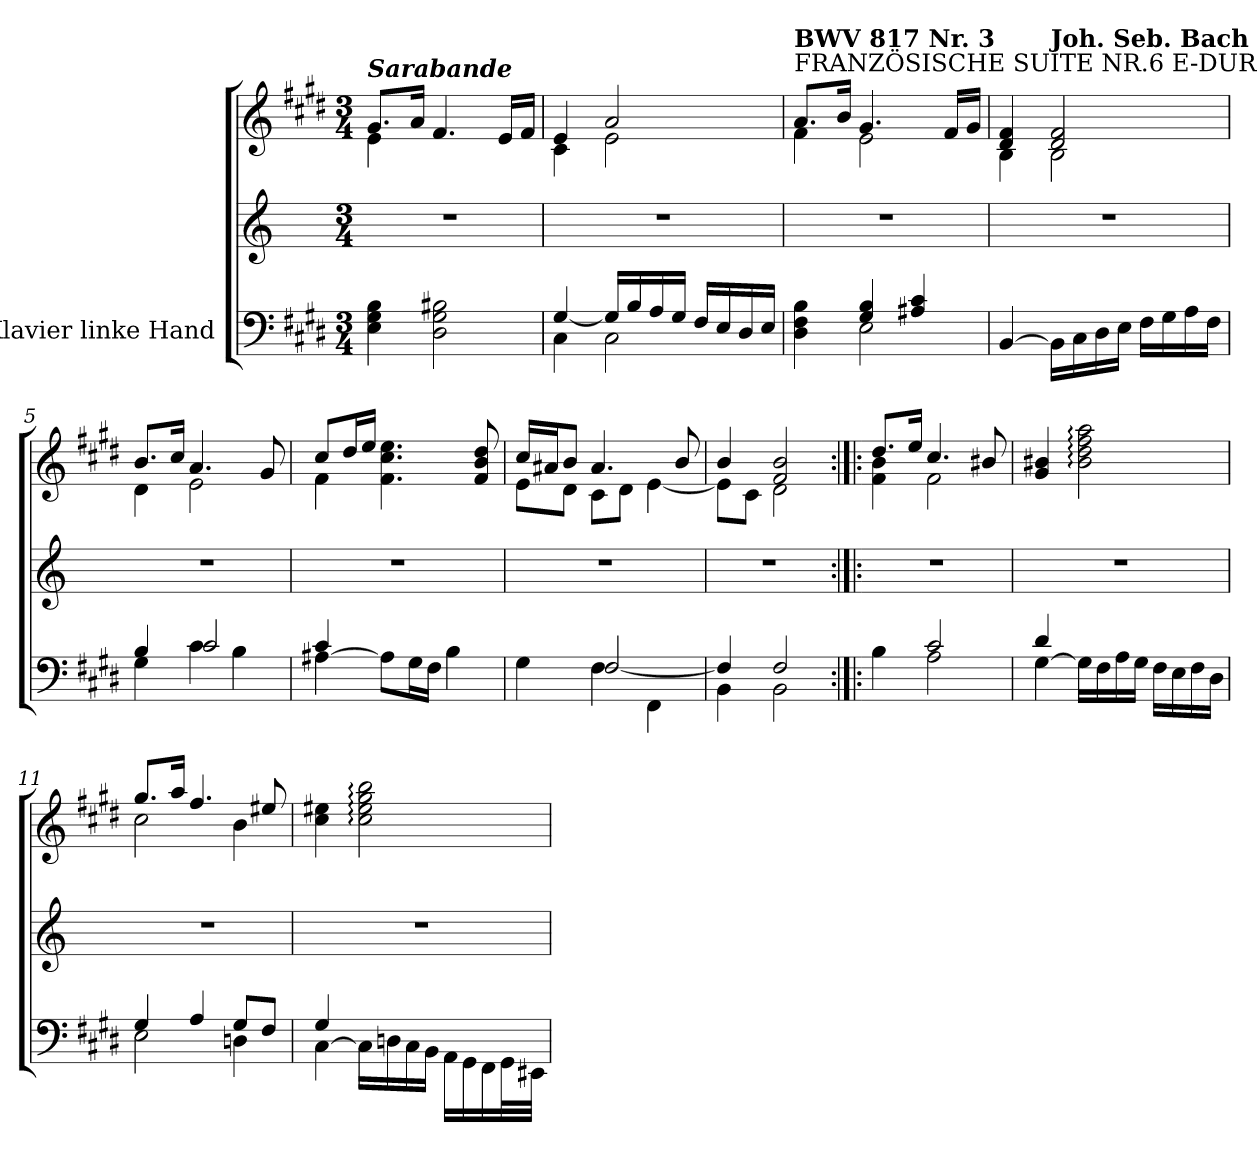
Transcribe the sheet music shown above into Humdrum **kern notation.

**kern	**kern	**kern
*part1	*part1	*part1
*staff3	*staff2	*staff1
*I"Klavier linke Hand	*	*
*clefF4	*clefG2	*clefG2
*k[f#c#g#d#]	*	*k[f#c#g#d#]
*M3/4	*M3/4	*M3/4
=1	=1	=1
*^	*	*^
!	!	!	!LO:TX:a:Bi:t=Sarabande	!
4E\ 4G#\ 4B\	2.ryy	2.r	8.g#/L	4e\
.	.	.	16a/Jk	.
2D#\ 2G#\ 2B#X\	.	.	4.f#/	2ryy
.	.	.	16e/LL	.
.	.	.	16f#/JJ	.
=2	=2	=2	=2	=2
4C#\	[4G#/	2.r	4e/	4c#\
2C#\	16G#/LL]	.	2a/	2e\
.	16B/	.	.	.
.	16A/	.	.	.
.	16G#/JJ	.	.	.
.	16F#/LL	.	.	.
.	16E/	.	.	.
.	16D#/	.	.	.
.	16E/JJ	.	.	.
=3	=3	=3	=3	=3
!	!	!	!LO:TX:a:t=FRANZÖSISCHE SUITE NR.6 E-DUR	!
!	!	!	!LO:TX:a:B:t=BWV 817 Nr. 3	!
4D#\ 4F#\ 4B\	4ryy	2.r	8.a/L	4f#\
.	.	.	16b/Jk	.
2E\	4G#/ 4B/	.	4.g#/	2e\
.	4A#X/ 4c#/	.	.	.
.	.	.	16f#/LL	.
.	.	.	16g#/JJ	.
!!LO:LB:g=z	!!
=4	=4	=4	=4	=4
[4BB/	2.ryy	2.r	4d#/ 4f#/	4B\
!	!	!	!LO:TX:a:B:t=Joh. Seb. Bach	!
16BB\LL]	.	.	2d#/ 2f#/	2B\
16C#\	.	.	.	.
16D#\	.	.	.	.
16E\JJ	.	.	.	.
16F#\LL	.	.	.	.
16G#\	.	.	.	.
16A\	.	.	.	.
16F#\JJ	.	.	.	.
!!LO:LB:g=z	!!
=5	=5	=5	=5	=5
4G#\	4B/	2.r	8.b/L	4d#\
.	.	.	16cc#/Jk	.
4c#\	2c#/	.	4.a/	2e\
4B\	.	.	.	.
.	.	.	8g#/	.
=6	=6	=6	=6	=6
[4A#X\	4c#/	2.r	8cc#/L	4f#\
.	.	.	16dd#/L	.
.	.	.	16ee/JJ	.
8A#\L]	4ryy	.	4.f#\ 4.cc#\ 4.ee\	2ryy
16G#\L	.	.	.	.
16F#\JJ	.	.	.	.
4B\	4ryy	.	.	.
.	.	.	8f#/ 8b/ 8dd#/	.
=7	=7	=7	=7	=7
4G#\	4ryy	2.r	16cc#/LL	8e\L
.	.	.	16a#X/J	.
.	.	.	8b/J	8d#\J
4F#\	[2F#/	.	4.a#/	8c#\L
.	.	.	.	8d#\J
4FF#\	.	.	.	[4e\
.	.	.	8b/	.
=8	=8	=8	=8	=8
4BB\	4F#/]	2.r	4b/	8e\L]
.	.	.	.	8c#\J
2BB\	2F#/	.	2f#/ 2b/	2d#\
=9:|!|:	=9:|!|:	=9:|!|:	=9:|!|:	=9:|!|:
4B\	4ryy	2.r	8.dd#/L	4f#\ 4b\
.	.	.	16ee/Jk	.
2A\	2c#/	.	4.cc#/	2f#\
.	.	.	8b#X/	.
!!LO:LB:g=z	!!
=10	=10	=10	=10	=10
[4G#\	4d#/	2.r	4ryy	4g#/ 4b#X/
16G#\LL]	4ryy	.	2ryy	2b#\:: 2dd#\:: 2ff#\:: 2aa\::
16F#\	.	.	.	.
16A\	.	.	.	.
16G#\JJ	.	.	.	.
16F#\LL	4ryy	.	.	.
16E\	.	.	.	.
16F#\	.	.	.	.
16D#\JJ	.	.	.	.
=11	=11	=11	=11	=11
2E\	4G#/	2.r	8.gg#/L	2cc#\
.	.	.	16aa/Jk	.
.	4A/	.	4.ff#/	.
4Dn\	8G#/L	.	.	4b\
.	8F#/J	.	8ee#X/	.
=12	=12	=12	=12	=12
[4C#\	4G#/	2.r	4ryy	4cc#\ 4ee#X\
16C#\LL]	4ryy	.	2ryy	2cc#\:: 2ee#\:: 2gg#\:: 2bb\::
16Dn\	.	.	.	.
16C#\	.	.	.	.
16BB\JJ	.	.	.	.
16AA\LL	4ryy	.	.	.
16GG#\	.	.	.	.
16FF#\	.	.	.	.
32GG#\L	.	.	.	.
32EE#X\JJJ	.	.	.	.
*v	*v	*	*v	*v
=	=	=
*-	*-	*-
